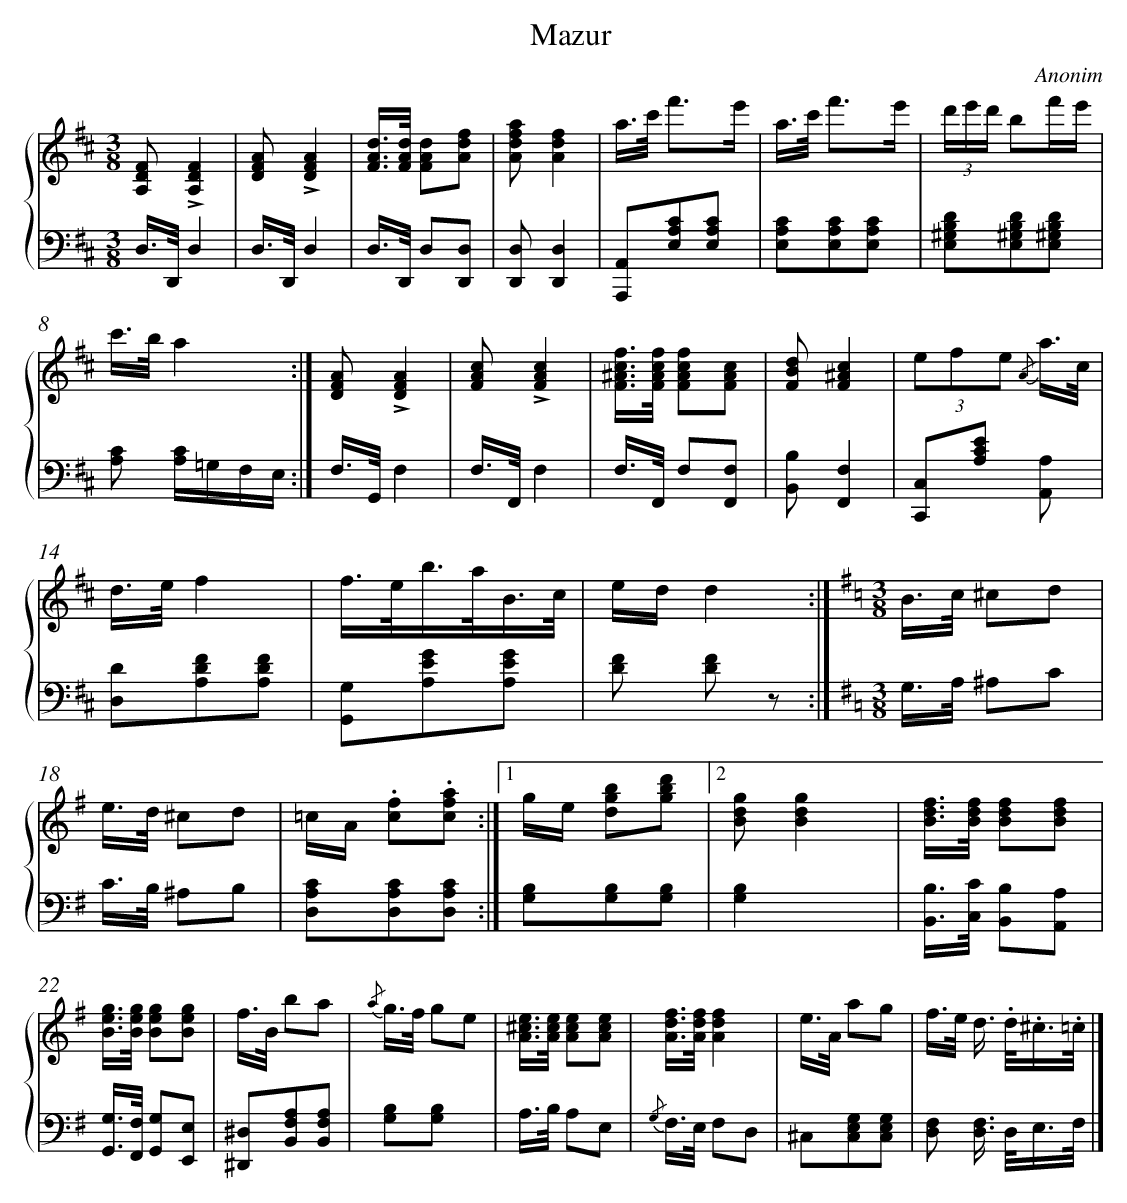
X:1
T: Mazur
C: Anonim
L: 1/8
M: 3/8
%%staves {1 2}
V: 1 clef=treble
V: 2 clef=bass
K: D
[V:1] [FDA,]!accent![F2D2A,2] |
[V:2] D,/>D,,/D,2 |
[V:1] [AFD]!accent![A2F2D2] |
[V:2] D,/>D,,/D,2 |
[V:1] [d/A/F/]>[d/A/F/] [dAF][fdA] |
[V:2] D,/>D,,/ D,[D,D,,] |
[V:1] [afdA][f2d2A2] |
[V:2] [D,D,,][D,2D,,2] |
[V:1] a/>c'/ f'3/e'/ |
[V:2] [A,,A,,,][CA,E,][CA,E,] |
[V:1] a/>c'/ f'3/e'/ |
[V:2] [CA,E,][CA,E,][CA,E,] |
[V:1] (3d'/e'/d'/ bf'/e'/ |
[V:2] [DB,^G,E,][DB,^G,E,][DB,^G,E,] |
[V:1] c'/>b/a2 :|]
[V:2] [CA,] [C/A,/]=G,/F,/E,/ :|]
[V:1] [AFD]!accent![A2F2D2] |
[V:2] F,/>G,,/F,2 |
[V:1] [cAF]!accent![c2A2F2] |
[V:2] F,/>F,,/F,2 |
[V:1] [f/c/^A/F/]>[f/c/A/F/] [fcAF][cAF] |
[V:2] F,/>F,,/ F,[F,F,,] |
[V:1] [dBF][c2^A2F2] |
[V:2] [B,B,,][F,2F,,2] |
[V:1] (3efe {/A} a3//c// |
[V:2] [C,C,,][ECA,] [A,A,,] |
[V:1] d/>e/f2 |
[V:2] [DD,][FDA,][FDA,] |
[V:1] f/>e/b/>a/B3//c// |
[V:2] [G,G,,][GEA,][GEA,] |
[V:1] e/d/d2 :|]
[V:2] [FD] [FD] z :|]
[V:1]  [K:G] [M:3/8]B/>c/ ^cd |
[V:2]  [K:G] [M:3/8]G,/>A,/ ^A,C |
[V:1] e/>d/ ^cd |
[V:2] C/>B,/ ^A,B, |
[V:1] =c/A/ .[fc].[afc] :|][1
[V:2] [CA,D,][CA,D,][CA,D,] :|]
[V:1] g/e/ [bgd][d'bg] |[2
[V:2] [B,G,][B,G,][B,G,] |
[V:1] [gdB][g2d2B2] |
[V:2] [B,2G,2]x |
[V:1] [f/d/B/]>[f/d/B/] [fdB][fdB] |
[V:2] [B,/B,,/]>[C/C,/] [B,B,,][A,A,,] |
[V:1] [g/e/B/]>[g/e/B/] [geB][geB] |
[V:2] [G,/G,,/]>[F,/F,,/] [G,G,,][E,E,,] |
[V:1] f/>B/ ba |
[V:2] [^D,^D,,][A,F,B,,][A,F,B,,] |
[V:1] {/a} g/>f/ ge |
[V:2] [B,G,][B,G,] x |
[V:1] [e/^c/A/]>[e/c/A/] [ecA][ecA] |
[V:2] A,/>B,/ A,E, |
[V:1] [f/d/A/]>[f/d/A/][f2d2A2] |
[V:2] {/G,} F,/>E,/ F,D, |
[V:1] e/>A/ ag |
[V:2] ^C,[G,E,C,][G,E,C,] |
[V:1] f/>e/ d/> .d/.^c3//.=c// |]
[V:2] [F,D,] [F,/D,/]> D,/E,3//F,// |]
